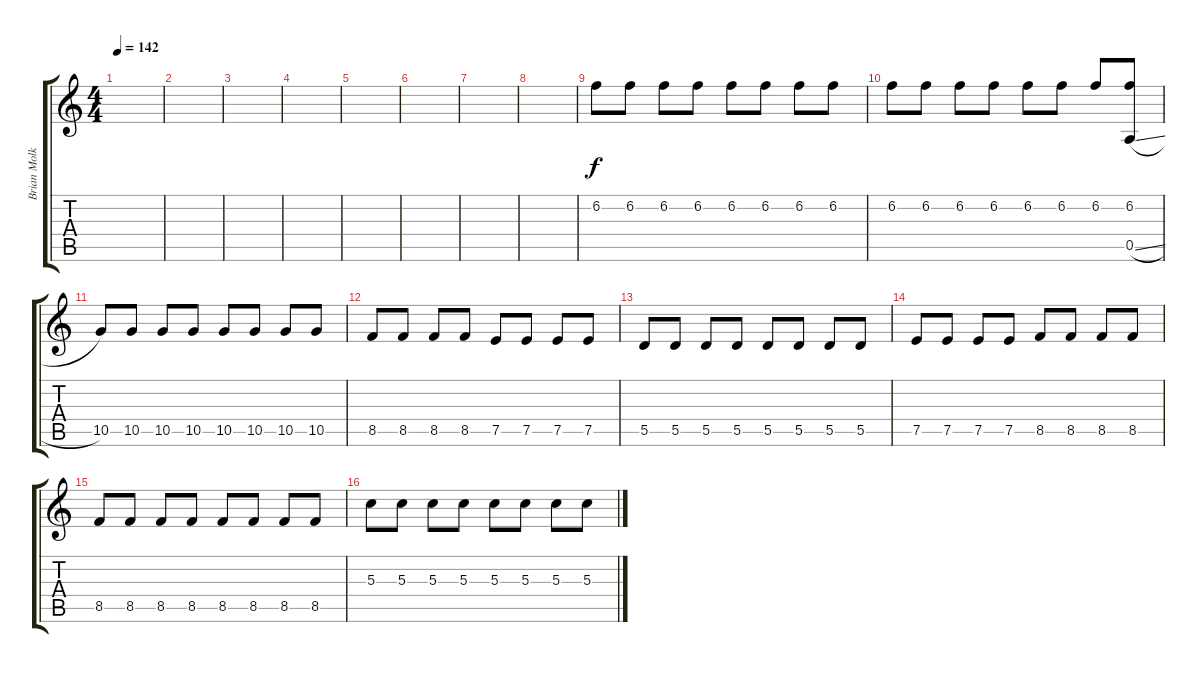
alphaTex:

\track ("Brian Molko lead guitar" "Brian Molk") {instrument overdrivenguitar}
\staff {score tabs}
\tuning (E4 B3 G3 D3 A2 E2) {hide}
\ts (4 4)
\tempo 142
\clef g2
\ks c
|
|
|
|
|
|
|
|
6.2.8 6.2.8 6.2.8 6.2.8 6.2.8 6.2.8 6.2.8 6.2.8 |
6.2.8 6.2.8 6.2.8 6.2.8 6.2.8 6.2.8 6.2.8 (6.2 0.5{sl}).8 |
10.5.8 10.5.8 10.5.8 10.5.8 10.5.8 10.5.8 10.5.8 10.5.8 |
8.5.8 8.5.8 8.5.8 8.5.8 7.5.8 7.5.8 7.5.8 7.5.8 |
5.5.8 5.5.8 5.5.8 5.5.8 5.5.8 5.5.8 5.5.8 5.5.8 |
7.5.8 7.5.8 7.5.8 7.5.8 8.5.8 8.5.8 8.5.8 8.5.8 |
8.5.8 8.5.8 8.5.8 8.5.8 8.5.8 8.5.8 8.5.8 8.5.8 |
5.3.8 5.3.8 5.3.8 5.3.8 5.3.8 5.3.8 5.3.8 5.3.8
